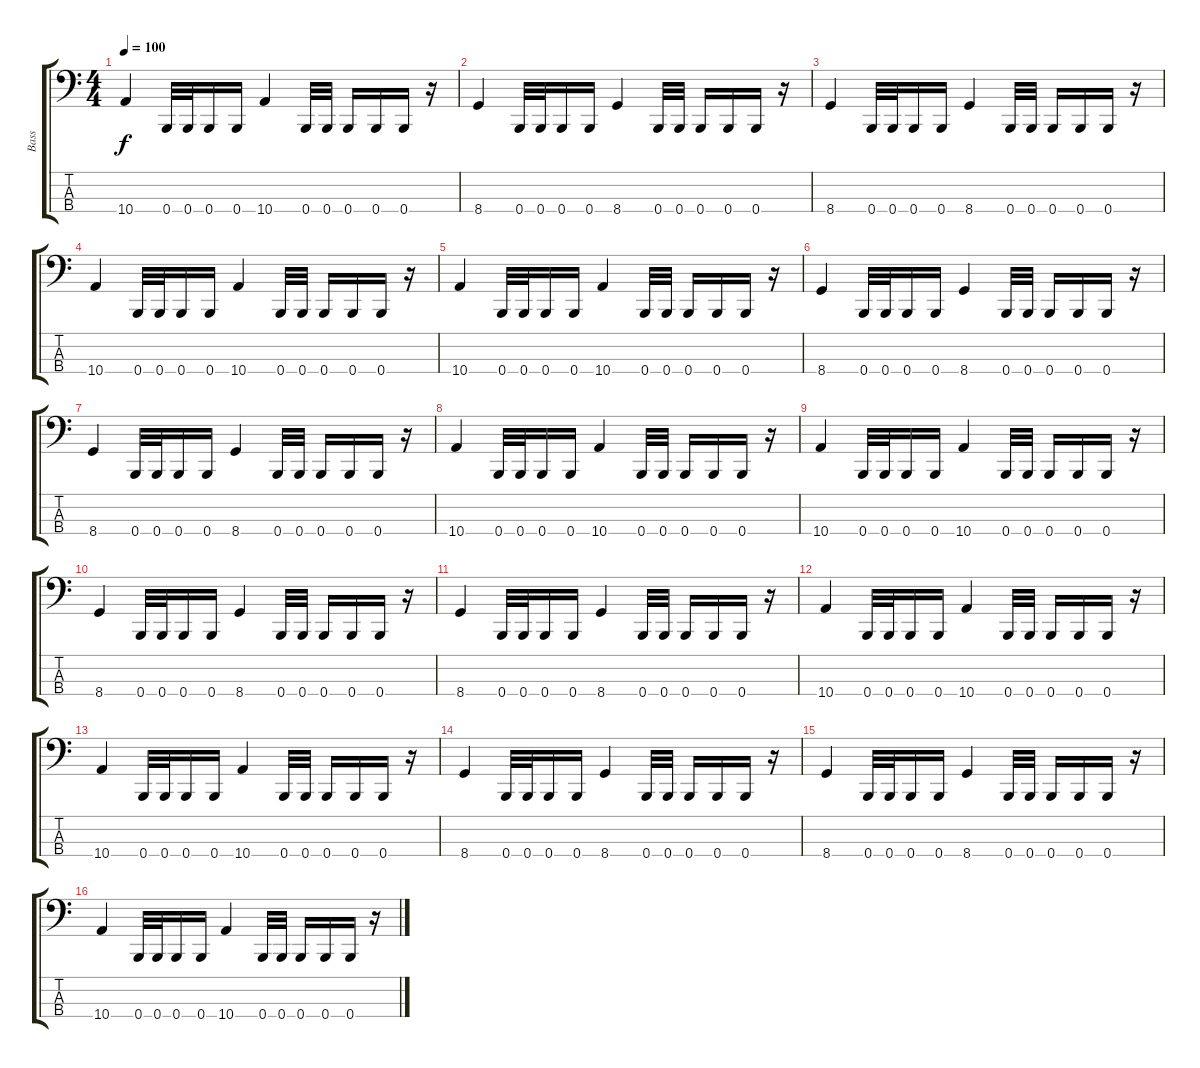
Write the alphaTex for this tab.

\track ("Bass" "Bass") {instrument electricbassfinger}
\staff {score tabs}
\tuning (E2 B1 Gb1 B0) {hide}
\ts (4 4)
\tempo 100
\clef f4
\ks c
10.4.4{dy f} 0.4.32 0.4.32 0.4.16 0.4.16 10.4.4 0.4.32 0.4.32 0.4.16 0.4.16 0.4.16 r.16 |
8.4.4 0.4.32 0.4.32 0.4.16 0.4.16 8.4.4 0.4.32 0.4.32 0.4.16 0.4.16 0.4.16 r.16 |
8.4.4 0.4.32 0.4.32 0.4.16 0.4.16 8.4.4 0.4.32 0.4.32 0.4.16 0.4.16 0.4.16 r.16 |
10.4.4 0.4.32 0.4.32 0.4.16 0.4.16 10.4.4 0.4.32 0.4.32 0.4.16 0.4.16 0.4.16 r.16 |
10.4.4 0.4.32 0.4.32 0.4.16 0.4.16 10.4.4 0.4.32 0.4.32 0.4.16 0.4.16 0.4.16 r.16 |
8.4.4 0.4.32 0.4.32 0.4.16 0.4.16 8.4.4 0.4.32 0.4.32 0.4.16 0.4.16 0.4.16 r.16 |
8.4.4 0.4.32 0.4.32 0.4.16 0.4.16 8.4.4 0.4.32 0.4.32 0.4.16 0.4.16 0.4.16 r.16 |
10.4.4 0.4.32 0.4.32 0.4.16 0.4.16 10.4.4 0.4.32 0.4.32 0.4.16 0.4.16 0.4.16 r.16 |
10.4.4 0.4.32 0.4.32 0.4.16 0.4.16 10.4.4 0.4.32 0.4.32 0.4.16 0.4.16 0.4.16 r.16 |
8.4.4 0.4.32 0.4.32 0.4.16 0.4.16 8.4.4 0.4.32 0.4.32 0.4.16 0.4.16 0.4.16 r.16 |
8.4.4 0.4.32 0.4.32 0.4.16 0.4.16 8.4.4 0.4.32 0.4.32 0.4.16 0.4.16 0.4.16 r.16 |
10.4.4 0.4.32 0.4.32 0.4.16 0.4.16 10.4.4 0.4.32 0.4.32 0.4.16 0.4.16 0.4.16 r.16 |
10.4.4 0.4.32 0.4.32 0.4.16 0.4.16 10.4.4 0.4.32 0.4.32 0.4.16 0.4.16 0.4.16 r.16 |
8.4.4 0.4.32 0.4.32 0.4.16 0.4.16 8.4.4 0.4.32 0.4.32 0.4.16 0.4.16 0.4.16 r.16 |
8.4.4 0.4.32 0.4.32 0.4.16 0.4.16 8.4.4 0.4.32 0.4.32 0.4.16 0.4.16 0.4.16 r.16 |
10.4.4 0.4.32 0.4.32 0.4.16 0.4.16 10.4.4 0.4.32 0.4.32 0.4.16 0.4.16 0.4.16 r.16
